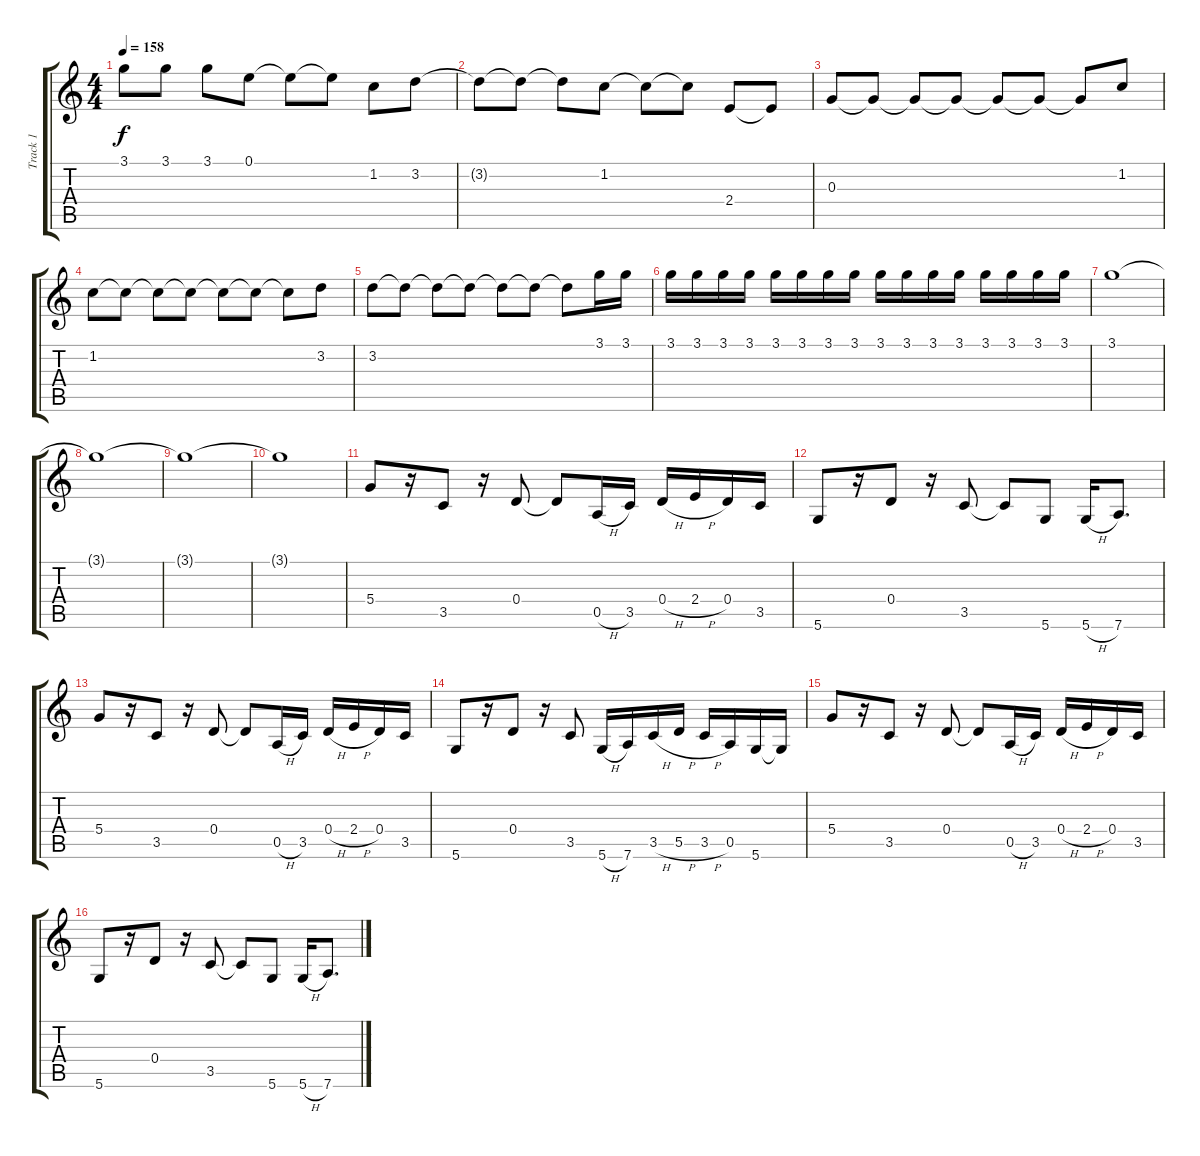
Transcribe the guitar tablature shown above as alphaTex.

\track ("Track 1" "Track 1") {instrument overdrivenguitar}
\staff {score tabs}
\tuning (E4 B3 G3 D3 A2 D2) {hide}
\ts (4 4)
\tempo 158
\clef g2
\ks c
3.1.8{dy f} 3.1.8 3.1.8 0.1.8 0.1{t}.8 0.1{t}.8 1.2.8 3.2.8 |
3.2{t}.8 3.2{t}.8 3.2{t}.8 1.2.8 1.2{t}.8 1.2{t}.8 2.4.8 2.4{t}.8 |
0.3.8 0.3{t}.8 0.3{t}.8 0.3{t}.8 0.3{t}.8 0.3{t}.8 0.3{t}.8 1.2.8 |
1.2.8 1.2{t}.8 1.2{t}.8 1.2{t}.8 1.2{t}.8 1.2{t}.8 1.2{t}.8 3.2.8 |
3.2.8 3.2{t}.8 3.2{t}.8 3.2{t}.8 3.2{t}.8 3.2{t}.8 3.2{t}.8 3.1.16 3.1.16 |
3.1.16 3.1.16 3.1.16 3.1.16 3.1.16 3.1.16 3.1.16 3.1.16 3.1.16 3.1.16 3.1.16 3.1.16 3.1.16 3.1.16 3.1.16 3.1.16 |
3.1.1 |
3.1{t}.1{volume 0} |
3.1{t}.1 |
3.1{t}.1 |
5.4.8{volume 13 instrument overdrivenguitar} r.16 3.5.8 r.16 0.4.8 0.4{t}.8 0.5{h}.16 3.5.16 0.4{h}.16 2.4{h}.16 0.4.16 3.5.16 |
5.6.8 r.16 0.4.8 r.16 3.5.8 3.5{t}.8 5.6.8 5.6{h}.16 7.6.8{d} |
5.4.8 r.16 3.5.8 r.16 0.4.8 0.4{t}.8 0.5{h}.16 3.5.16 0.4{h}.16 2.4{h}.16 0.4.16 3.5.16 |
5.6.8 r.16 0.4.8 r.16 3.5.8 5.6{h}.16 7.6.16 3.5{h}.16 5.5{h}.16 3.5{h}.16 0.5.16 5.6.16 5.6{t}.16 |
5.4.8 r.16 3.5.8 r.16 0.4.8 0.4{t}.8 0.5{h}.16 3.5.16 0.4{h}.16 2.4{h}.16 0.4.16 3.5.16 |
5.6.8 r.16 0.4.8 r.16 3.5.8 3.5{t}.8 5.6.8 5.6{h}.16 7.6.8{d}
